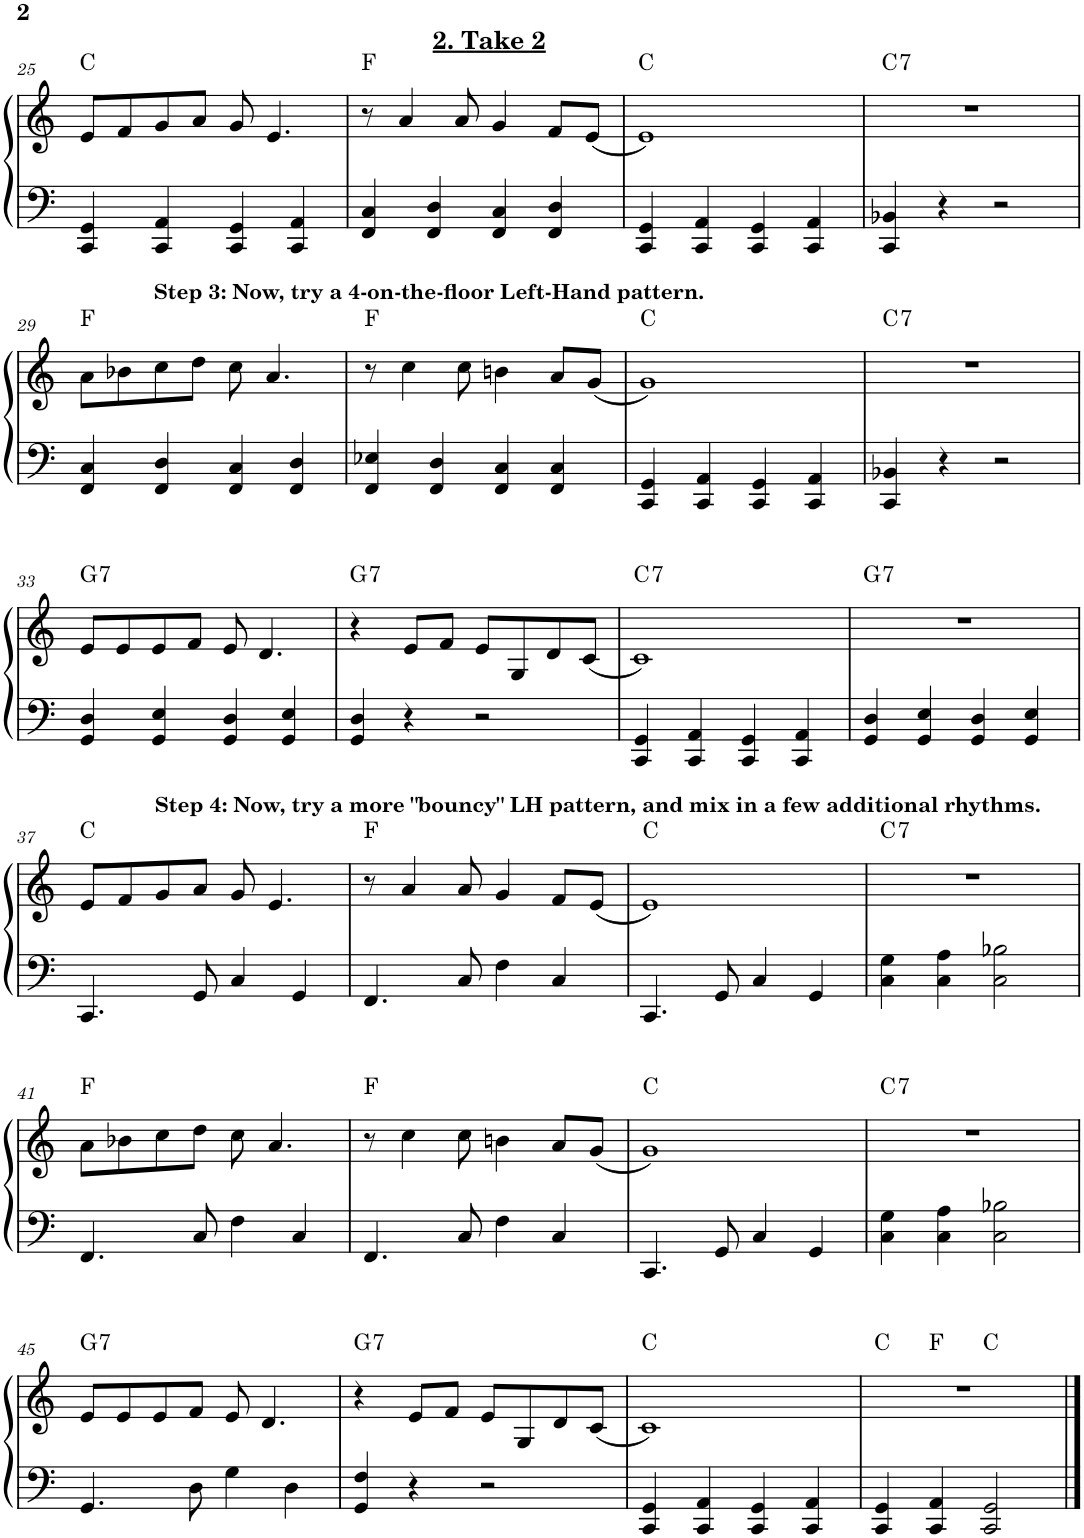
**kern	**kern	**harte
*part1	*part1	*part1
*staff2	*staff1	*
*I"Piano	*	*
*I'Pno.	*	*
!!LO:PB:g=z
*clefF4	*clefG2	*
*k[]	*k[]	*
*M4/4	*M4/4	*
=25	=25	=25
4CC/ 4GG/	8e/L	C:maj
!	!LO:TX:a:B:t=2. Take 2	!
.	8f/	.
4CC/ 4AA/	8g/	.
.	8a/J	.
4CC/ 4GG/	8g/	.
.	4.e/	.
4CC/ 4AA/	.	.
=26	=26	=26
4FF/ 4C/	8r	F:maj
.	4a/	.
4FF/ 4D/	.	.
.	8a/	.
4FF/ 4C/	4g/	.
4FF/ 4D/	8f/L	.
.	(8e/J	.
=27	=27	=27
4CC/ 4GG/	1e)	C:maj
4CC/ 4AA/	.	.
4CC/ 4GG/	.	.
4CC/ 4AA/	.	.
=28	=28	=28
!	!	!LO:H:kt=7
4CC/ 4BB-X/	1r	C:7
4r	.	.
2r	.	.
!!LO:LB:g=z
=29	=29	=29
4FF/ 4C/	8a\L	F:maj
.	8b-X\	.
!	!LO:TX:a:B:t=Step 3&colon; Now, try a 4-on-the-floor Left-Hand pattern.	!
4FF/ 4D/	8cc\	.
.	8dd\J	.
4FF/ 4C/	8cc\	.
.	4.a/	.
4FF/ 4D/	.	.
=30	=30	=30
4FF/ 4E-X/	8r	F:maj
.	4cc\	.
4FF/ 4D/	.	.
.	8cc\	.
4FF/ 4C/	4bn\	.
4FF/ 4C/	8a/L	.
.	(8g/J	.
=31	=31	=31
4CC/ 4GG/	1g)	C:maj
4CC/ 4AA/	.	.
4CC/ 4GG/	.	.
4CC/ 4AA/	.	.
=32	=32	=32
!	!	!LO:H:kt=7
4CC/ 4BB-X/	1r	C:7
4r	.	.
2r	.	.
!!LO:LB:g=z
=33	=33	=33
!	!	!LO:H:kt=7
4GG/ 4D/	8e/L	G:7
.	8e/	.
4GG/ 4E/	8e/	.
.	8f/J	.
4GG/ 4D/	8e/	.
.	4.d/	.
4GG/ 4E/	.	.
=34	=34	=34
!	!	!LO:H:kt=7
4GG/ 4D/	4r	G:7
4r	8e/L	.
.	8f/J	.
2r	8e/L	.
.	8G/	.
.	8d/	.
.	(8c/J	.
=35	=35	=35
!	!	!LO:H:kt=7
4CC/ 4GG/	1c)	C:7
4CC/ 4AA/	.	.
4CC/ 4GG/	.	.
4CC/ 4AA/	.	.
=36	=36	=36
!	!	!LO:H:kt=7
4GG/ 4D/	1r	G:7
4GG/ 4E/	.	.
4GG/ 4D/	.	.
4GG/ 4E/	.	.
!!LO:LB:g=z
=37	=37	=37
4.CC/	8e/L	C:maj
.	8f/	.
!	!LO:TX:a:B:t=Step 4&colon; Now, try a more "bouncy" LH pattern, and mix in a few additional rhythms.	!
.	8g/	.
8GG/	8a/J	.
4C/	8g/	.
.	4.e/	.
4GG/	.	.
=38	=38	=38
4.FF/	8r	F:maj
.	4a/	.
8C/	8a/	.
4F\	4g/	.
4C/	8f/L	.
.	(8e/J	.
=39	=39	=39
4.CC/	1e)	C:maj
8GG/	.	.
4C/	.	.
4GG/	.	.
=40	=40	=40
!	!	!LO:H:kt=7
4C\ 4G\	1r	C:7
4C\ 4A\	.	.
2C\ 2B-X\	.	.
!!LO:LB:g=z
=41	=41	=41
4.FF/	8a\L	F:maj
.	8b-X\	.
.	8cc\	.
8C/	8dd\J	.
4F\	8cc\	.
.	4.a/	.
4C/	.	.
=42	=42	=42
4.FF/	8r	F:maj
.	4cc\	.
8C/	8cc\	.
4F\	4bn\	.
4C/	8a/L	.
.	(8g/J	.
=43	=43	=43
4.CC/	1g)	C:maj
8GG/	.	.
4C/	.	.
4GG/	.	.
=44	=44	=44
!	!	!LO:H:kt=7
4C\ 4G\	1r	C:7
4C\ 4A\	.	.
2C\ 2B-X\	.	.
!!LO:LB:g=z
=45	=45	=45
!	!	!LO:H:kt=7
4.GG/	8e/L	G:7
.	8e/	.
.	8e/	.
8D\	8f/J	.
4G\	8e/	.
.	4.d/	.
4D\	.	.
=46	=46	=46
!	!	!LO:H:kt=7
4GG/ 4F/	4r	G:7
4r	8e/L	.
.	8f/J	.
2r	8e/L	.
.	8G/	.
.	8d/	.
.	(8c/J	.
=47	=47	=47
4CC/ 4GG/	1c)	C:maj
4CC/ 4AA/	.	.
4CC/ 4GG/	.	.
4CC/ 4AA/	.	.
=48	=48	=48
*	*^	*
*	*	*^	*
4CC/ 4GG/	1r	4ryy	2ryy	C:maj
4CC/ 4AA/	.	2.ryy	.	F:maj
2CC/ 2GG/	.	.	2ryy	C:maj
*	*v	*v	*v	*
==	==	==
*-	*-	*-
